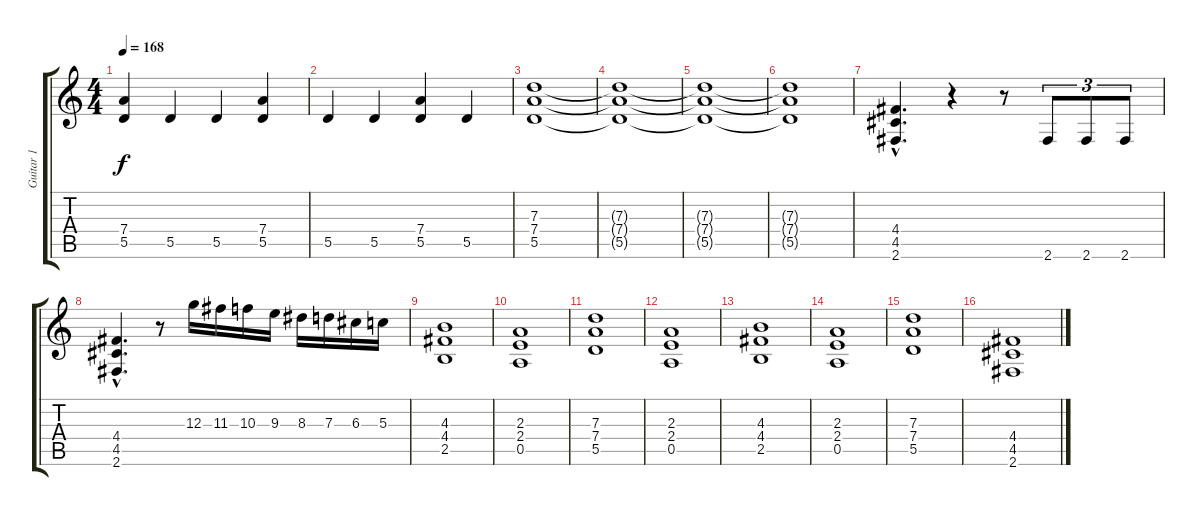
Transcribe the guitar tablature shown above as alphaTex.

\track ("Guitar 1" "Guitar 1") {instrument overdrivenguitar}
\staff {score tabs}
\tuning (E4 B3 G3 D3 A2 E2) {hide}
\ts (4 4)
\tempo 168
\clef g2
\ks c
(7.4 5.5).4{dy f} 5.5.4 5.5.4 (7.4 5.5).4 |
5.5.4 5.5.4 (7.4 5.5).4 5.5.4 |
\section ("" "")
(7.3 7.4 5.5).1 |
(7.3{t} 7.4{t} 5.5{t}).1 |
(7.3{t} 7.4{t} 5.5{t}).1{volume 5} |
(7.3{t} 7.4{t} 5.5{t}).1 |
(4.4{hac} 4.5{hac} 2.6{hac}).4{d volume 13} r.4 r.8 2.6.8{tu (3 2)} 2.6.8{tu (3 2)} 2.6.8{tu (3 2)} |
(4.4{hac} 4.5{hac} 2.6{hac}).4{d} r.8 12.3.16{instrument guitarfretnoise} 11.3.16 10.3.16 9.3.16 8.3.16 7.3.16 6.3.16 5.3.16 |
\section ("" "")
(4.3 4.4 2.5).1{instrument overdrivenguitar} |
(2.3 2.4 0.5).1 |
(7.3 7.4 5.5).1 |
(2.3 2.4 0.5).1 |
\section ("" "")
(4.3 4.4 2.5).1 |
(2.3 2.4 0.5).1 |
(7.3 7.4 5.5).1 |
(4.4 4.5 2.6).1
